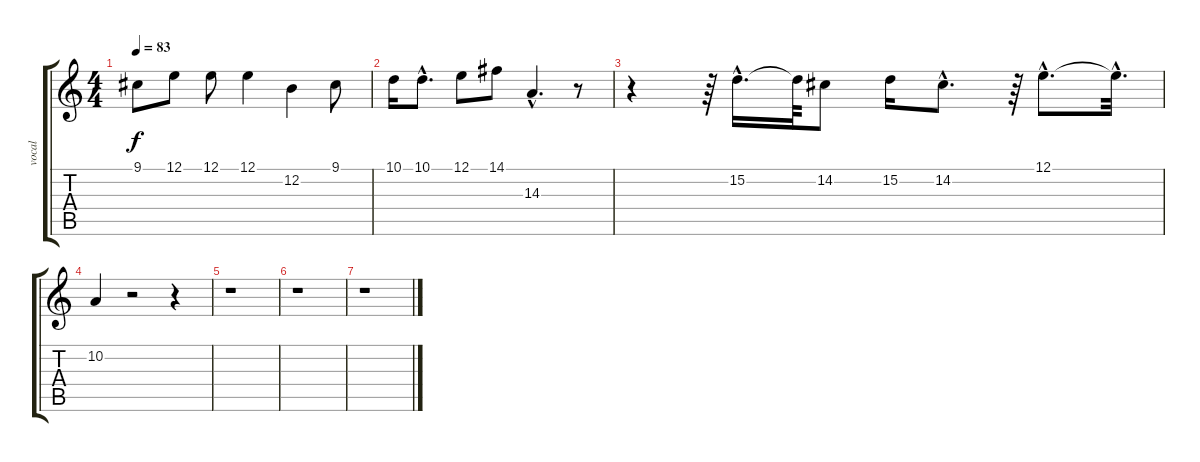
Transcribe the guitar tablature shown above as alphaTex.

\track ("vocal" "vocal") {instrument harmonica}
\staff {score tabs}
\tuning (E4 B3 G3 D3 A2 E2) {hide}
\ts (4 4)
\tempo 83
\clef g2
\ks c
9.1.8{dy f} 12.1.8 12.1.8 12.1.4 12.2.4 9.1.8 |
10.1.16 10.1{hac}.8{d} 12.1.8 14.1.8 14.3{hac}.4{d} r.8 |
r.4 r.64 15.2{hac}.16{d} 15.2{t}.64 14.2.8 15.2.16 14.2{hac}.8{d} r.64 12.1{hac}.8{d} 12.1{hac t}.32{d} |
10.2.4 r.2 r.4 |
r.1 |
r.1 |
r.1
